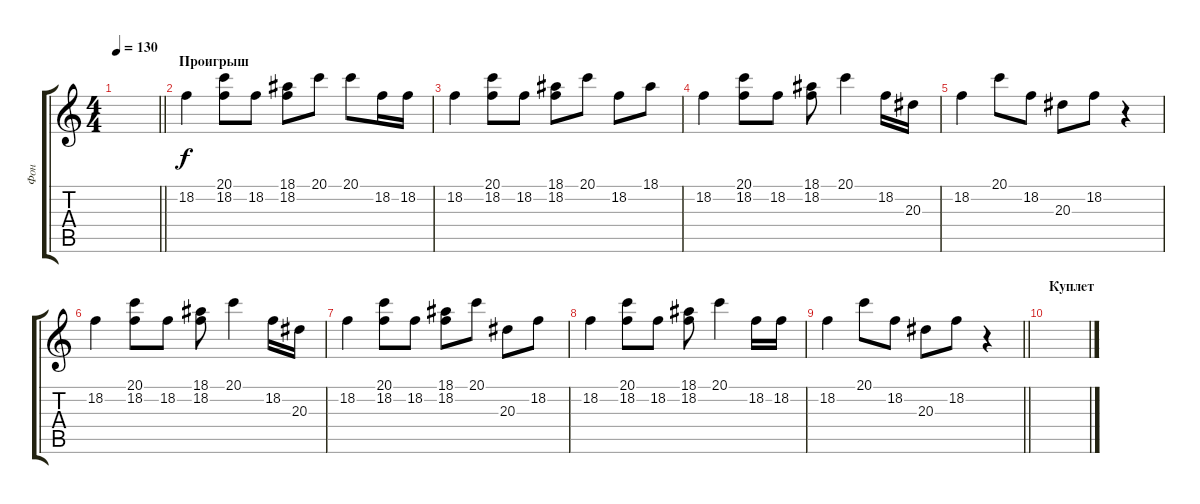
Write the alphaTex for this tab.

\track ("Фон" "Фон") {instrument tremolostrings}
\staff {score tabs}
\tuning (E4 B3 G3 D3 A2 E2) {hide}
\ts (4 4)
\tempo 130
\clef g2
\barLineRight lightlight
\ks c
|
\section ("" "Проигрыш")
18.2.4 (20.1 18.2).8 18.2.8 (18.1 18.2).8 20.1.8 20.1.8 18.2.16 18.2.16 |
18.2.4 (20.1 18.2).8 18.2.8 (18.1 18.2).8 20.1.8 18.2.8 18.1.8 |
18.2.4 (20.1 18.2).8 18.2.8 (18.1 18.2).8 20.1.4 18.2.16 20.3.16 |
18.2.4 20.1.8 18.2.8 20.3.8 18.2.8 r.4 |
18.2.4 (20.1 18.2).8 18.2.8 (18.1 18.2).8 20.1.4 18.2.16 20.3.16 |
18.2.4 (20.1 18.2).8 18.2.8 (18.1 18.2).8 20.1.8 20.3.8 18.2.8 |
18.2.4 (20.1 18.2).8 18.2.8 (18.1 18.2).8 20.1.4 18.2.16 18.2.16 |
\barLineRight lightlight
18.2.4 20.1.8 18.2.8 20.3.8 18.2.8 r.4 |
\section ("" "Куплет")
